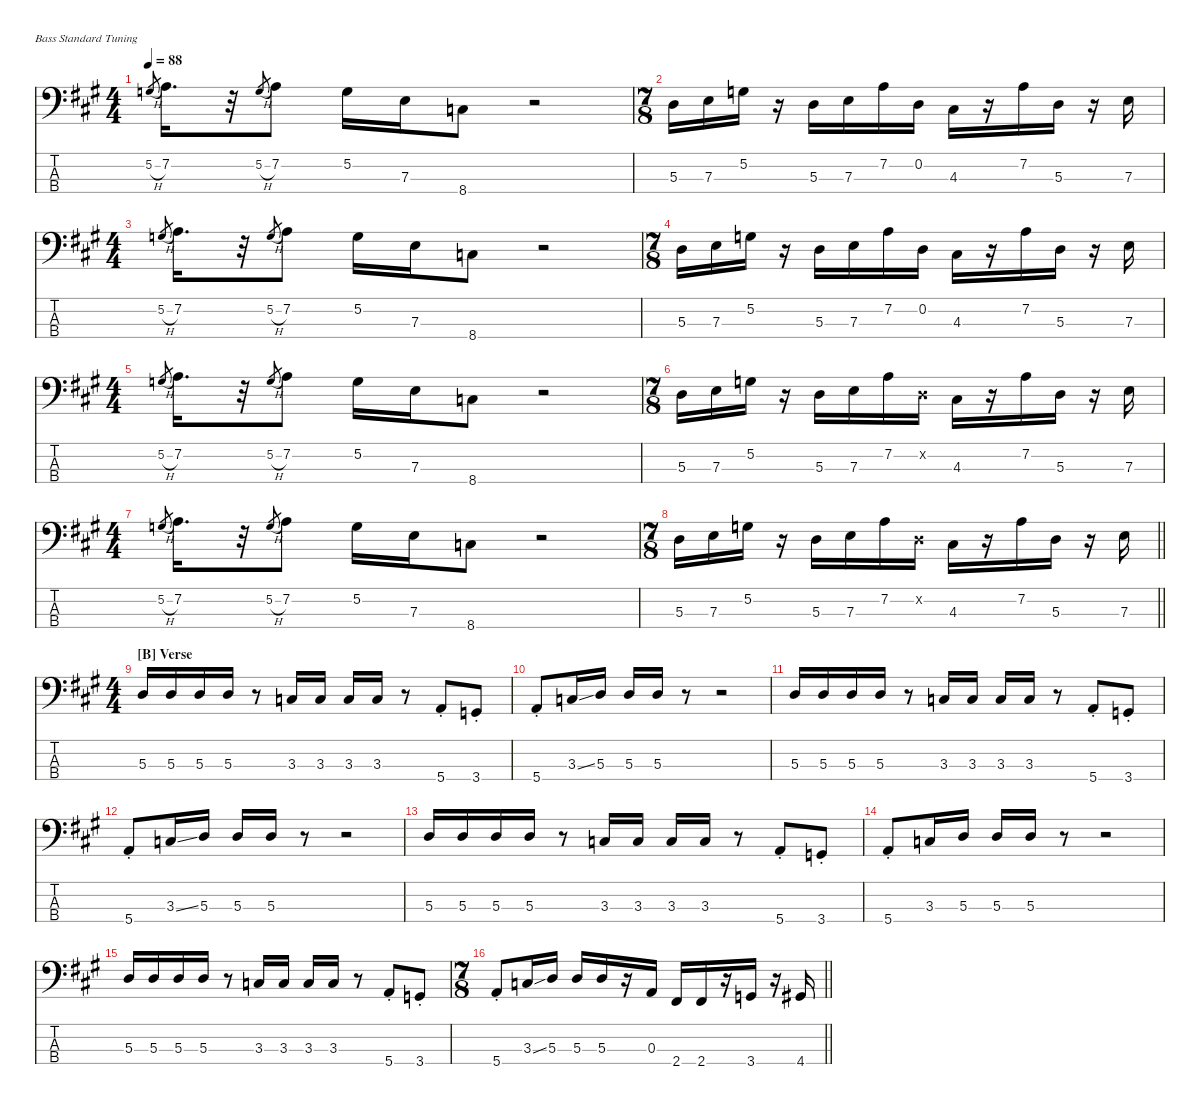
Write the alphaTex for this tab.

\hideDynamics
\bracketExtendMode nobrackets
\singleTrackTrackNamePolicy hidden
\multiTrackTrackNamePolicy hidden
\firstSystemTrackNameMode fullname
\firstSystemTrackNameOrientation horizontal
\otherSystemsTrackNameOrientation horizontal
\track ("Bass" "E-Bass") {defaultSystemsLayout 4 instrument electricbassfinger}
\staff {score tabs}
\tuning (G2 D2 A1 E1)
\ts (4 4)
\beaming (8 2 2 2 2)
\scale
0.534196
\tempo 88
\accidentals auto
\clef f4
\ottava regular
\simile none
\ks a
5.2{h acc forcenatural}.8{gr dy f beam Up} 7.2{acc forcenatural}.16{d beam Down} r.32{beam Down} 5.2{h acc forcenatural}.8{gr beam Up} 7.2{acc forcenatural}.8{beam Down} 5.2{acc forcenatural}.16{beam Down} 7.3{acc forcenatural}.16{beam Down} 8.4{acc forcenatural}.8{beam Down} r.2{beam Down} |
\ts (7 8)
\beaming (8 2 2 2 1)
\scale
0.465804 5.3{acc forcenatural}.16{beam Down} 7.3{acc forcenatural}.16{beam Down} 5.2{acc forcenatural}.16{beam Down} r.16{beam Down} 5.3{acc forcenatural}.16{beam Down} 7.3{acc forcenatural}.16{beam Down} 7.2{acc forcenatural}.16{beam Down} 0.2{acc forcenatural}.16{beam Down} 4.3{acc #}.16{beam Down} r.16{beam Down} 7.2{acc forcenatural}.16{beam Down} 5.3{acc forcenatural}.16{beam Down} r.16{beam Down} 7.3{acc forcenatural}.16{beam Down} |
\ts (4 4)
\beaming (8 2 2 2 2)
\scale
0.534196 5.2{h acc forcenatural}.8{gr beam Up} 7.2{acc forcenatural}.16{d beam Down} r.32{beam Down} 5.2{h acc forcenatural}.8{gr beam Up} 7.2{acc forcenatural}.8{beam Down} 5.2{acc forcenatural}.16{beam Down} 7.3{acc forcenatural}.16{beam Down} 8.4{acc forcenatural}.8{beam Down} r.2{beam Down} |
\ts (7 8)
\beaming (8 2 2 2 1)
\scale
0.465804 5.3{acc forcenatural}.16{beam Down} 7.3{acc forcenatural}.16{beam Down} 5.2{acc forcenatural}.16{beam Down} r.16{beam Down} 5.3{acc forcenatural}.16{beam Down} 7.3{acc forcenatural}.16{beam Down} 7.2{acc forcenatural}.16{beam Down} 0.2{acc forcenatural}.16{beam Down} 4.3{acc #}.16{beam Down} r.16{beam Down} 7.2{acc forcenatural}.16{beam Down} 5.3{acc forcenatural}.16{beam Down} r.16{beam Down} 7.3{acc forcenatural}.16{beam Down} |
\ts (4 4)
\beaming (8 2 2 2 2)
\scale
0.534196 5.2{h acc forcenatural}.8{gr beam Up} 7.2{acc forcenatural}.16{d beam Down} r.32{beam Down} 5.2{h acc forcenatural}.8{gr beam Up} 7.2{acc forcenatural}.8{beam Down} 5.2{acc forcenatural}.16{beam Down} 7.3{acc forcenatural}.16{beam Down} 8.4{acc forcenatural}.8{beam Down} r.2{beam Down} |
\ts (7 8)
\beaming (8 2 2 2 1)
\scale
0.465804 5.3{acc forcenatural}.16{beam Down} 7.3{acc forcenatural}.16{beam Down} 5.2{acc forcenatural}.16{beam Down} r.16{beam Down} 5.3{acc forcenatural}.16{beam Down} 7.3{acc forcenatural}.16{beam Down} 7.2{acc forcenatural}.16{beam Down} 0.2{x acc forcenatural}.16{beam Down} 4.3{acc #}.16{beam Down} r.16{beam Down} 7.2{acc forcenatural}.16{beam Down} 5.3{acc forcenatural}.16{beam Down} r.16{beam Down} 7.3{acc forcenatural}.16{beam Down} |
\ts (4 4)
\beaming (8 2 2 2 2)
\scale
0.534196 5.2{h acc forcenatural}.8{gr beam Up} 7.2{acc forcenatural}.16{d beam Down} r.32{beam Down} 5.2{h acc forcenatural}.8{gr beam Up} 7.2{acc forcenatural}.8{beam Down} 5.2{acc forcenatural}.16{beam Down} 7.3{acc forcenatural}.16{beam Down} 8.4{acc forcenatural}.8{beam Down} r.2{beam Down} |
\ts (7 8)
\beaming (8 2 2 2 1)
\scale
0.465804
\barLineRight lightlight
5.3{acc forcenatural}.16{beam Down} 7.3{acc forcenatural}.16{beam Down} 5.2{acc forcenatural}.16{beam Down} r.16{beam Down} 5.3{acc forcenatural}.16{beam Down} 7.3{acc forcenatural}.16{beam Down} 7.2{acc forcenatural}.16{beam Down} 0.2{x acc forcenatural}.16{beam Down} 4.3{acc #}.16{beam Down} r.16{beam Down} 7.2{acc forcenatural}.16{beam Down} 5.3{acc forcenatural}.16{beam Down} r.16{beam Down} 7.3{acc forcenatural}.16{beam Down} |
\ts (4 4)
\beaming (8 2 2 2 2)
\section ("B" "Verse")
\scale
0.516484 5.3{acc forcenatural}.16{beam Up} 5.3{acc forcenatural}.16{beam Up} 5.3{acc forcenatural}.16{beam Up} 5.3{acc forcenatural}.16{beam Up} r.8{beam Up} 3.3{acc forcenatural}.16{beam Up} 3.3{acc forcenatural}.16{beam Up} 3.3{acc forcenatural}.16{beam Up} 3.3{acc forcenatural}.16{beam Up} r.8{beam Up} 5.4{st acc forcenatural}.8{beam Up} 3.4{st acc forcenatural}.8{beam Up} |
\scale
0.483516 5.4{st acc forcenatural}.8{beam Up} 3.3{ss acc forcenatural}.16{beam Up} 5.3{acc forcenatural}.16{beam Up} 5.3{acc forcenatural}.16{beam Up} 5.3{acc forcenatural}.16{beam Up} r.8{beam Up} r.2{beam Up} |
\scale
0.5 5.3{acc forcenatural}.16{beam Up} 5.3{acc forcenatural}.16{beam Up} 5.3{acc forcenatural}.16{beam Up} 5.3{acc forcenatural}.16{beam Up} r.8{beam Up} 3.3{acc forcenatural}.16{beam Up} 3.3{acc forcenatural}.16{beam Up} 3.3{acc forcenatural}.16{beam Up} 3.3{acc forcenatural}.16{beam Up} r.8{beam Up} 5.4{st acc forcenatural}.8{beam Up} 3.4{st acc forcenatural}.8{beam Up} |
\scale
0.5 5.4{st acc forcenatural}.8{beam Up} 3.3{ss acc forcenatural}.16{beam Up} 5.3{acc forcenatural}.16{beam Up} 5.3{acc forcenatural}.16{beam Up} 5.3{acc forcenatural}.16{beam Up} r.8{beam Up} r.2{beam Up} |
\scale
0.5 5.3{acc forcenatural}.16{beam Up} 5.3{acc forcenatural}.16{beam Up} 5.3{acc forcenatural}.16{beam Up} 5.3{acc forcenatural}.16{beam Up} r.8{beam Up} 3.3{acc forcenatural}.16{beam Up} 3.3{acc forcenatural}.16{beam Up} 3.3{acc forcenatural}.16{beam Up} 3.3{acc forcenatural}.16{beam Up} r.8{beam Up} 5.4{st acc forcenatural}.8{beam Up} 3.4{st acc forcenatural}.8{beam Up} |
\scale
0.5 5.4{st acc forcenatural}.8{beam Up} 3.3{acc forcenatural}.16{beam Up} 5.3{acc forcenatural}.16{beam Up} 5.3{acc forcenatural}.16{beam Up} 5.3{acc forcenatural}.16{beam Up} r.8{beam Up} r.2{beam Up} |
\scale
0.511628 5.3{acc forcenatural}.16{beam Up} 5.3{acc forcenatural}.16{beam Up} 5.3{acc forcenatural}.16{beam Up} 5.3{acc forcenatural}.16{beam Up} r.8{beam Up} 3.3{acc forcenatural}.16{beam Up} 3.3{acc forcenatural}.16{beam Up} 3.3{acc forcenatural}.16{beam Up} 3.3{acc forcenatural}.16{beam Up} r.8{beam Up} 5.4{st acc forcenatural}.8{beam Up} 3.4{st acc forcenatural}.8{beam Up} |
\ts (7 8)
\beaming (8 2 2 2 1)
\scale
0.488372
\barLineRight lightlight
5.4{st acc forcenatural}.8{beam Up} 3.3{ss acc forcenatural}.16{beam Up} 5.3{acc forcenatural}.16{beam Up} 5.3{acc forcenatural}.16{beam Up} 5.3{acc forcenatural}.16{beam Up} r.16{beam Up} 0.3{acc forcenatural}.16{beam Up} 2.4{acc #}.16{beam Up} 2.4{acc #}.16{beam Up} r.16{beam Up} 3.4{acc forcenatural}.16{beam Up} r.16{beam Up} 4.4{acc #}.16{beam Up}
